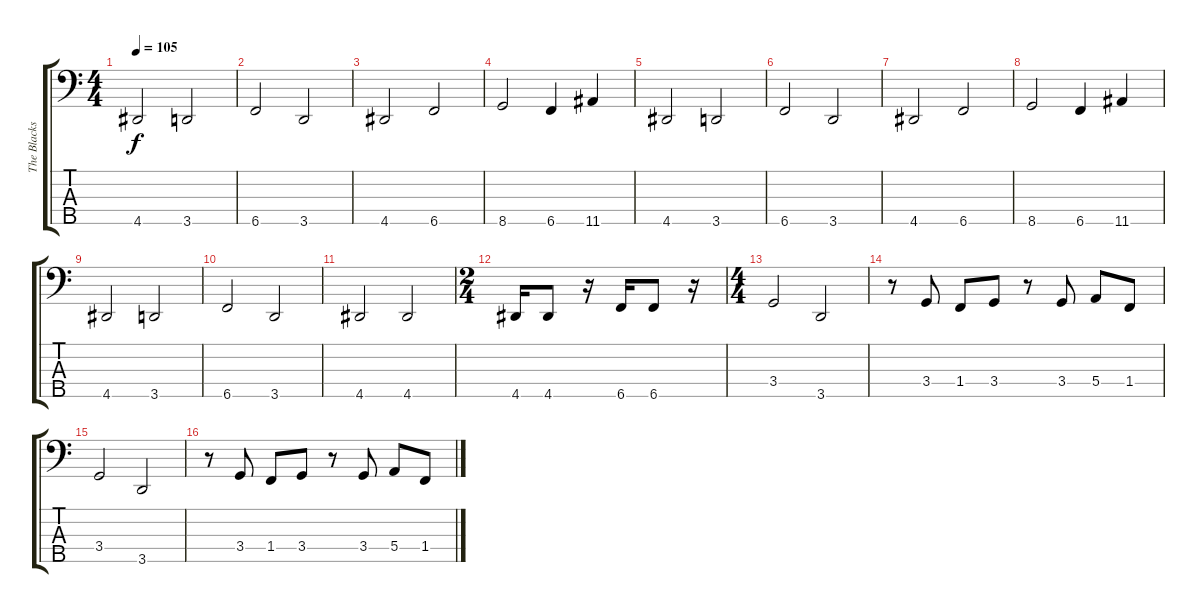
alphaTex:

\track ("The Blacksmith" "The Blacks") {instrument electricbasspick}
\staff {score tabs}
\tuning (G2 D2 A1 E1 B0) {hide}
\ts (4 4)
\tempo 105
\clef f4
\ks c
4.5.2{dy f} 3.5.2 |
6.5.2 3.5.2 |
4.5.2 6.5.2 |
8.5.2 6.5.4 11.5.4 |
4.5.2 3.5.2 |
6.5.2 3.5.2 |
4.5.2 6.5.2 |
8.5.2 6.5.4 11.5.4 |
4.5.2 3.5.2 |
6.5.2 3.5.2 |
4.5.2 4.5.2 |
\ts (2 4)
4.5.16 4.5.8 r.16 6.5.16 6.5.8 r.16 |
\ts (4 4)
3.4.2 3.5.2 |
r.8 3.4.8 1.4.8 3.4.8 r.8 3.4.8 5.4.8 1.4.8 |
3.4.2 3.5.2 |
r.8 3.4.8 1.4.8 3.4.8 r.8 3.4.8 5.4.8 1.4.8
